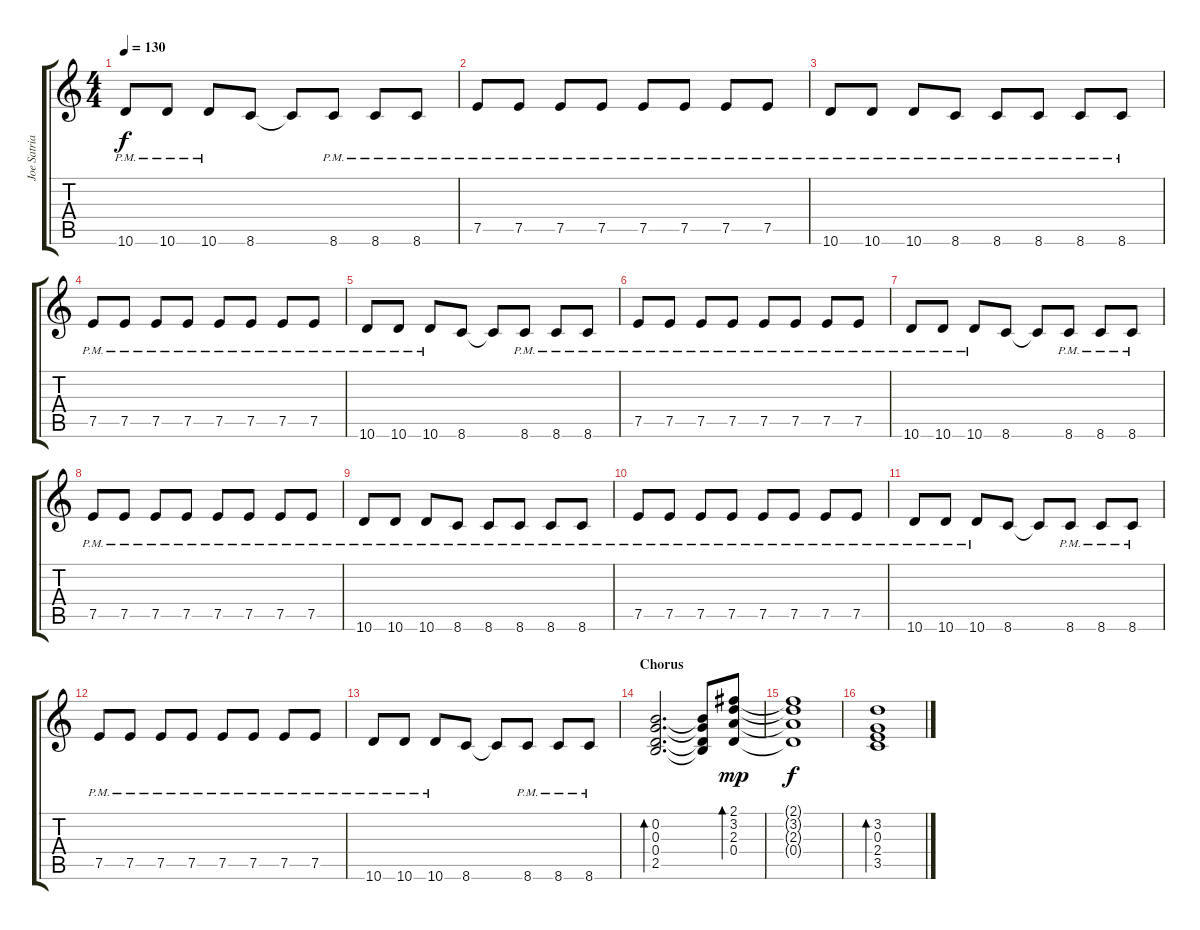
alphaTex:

\track ("Joe Satriani" "Joe Satria") {instrument overdrivenguitar}
\staff {score tabs}
\tuning (E4 B3 G3 D3 A2 E2) {hide}
\ts (4 4)
\tempo 130
\clef g2
\ks c
10.6{pm}.8{dy f} 10.6{pm}.8 10.6{pm}.8 8.6.8 8.6{t}.8 8.6{pm}.8 8.6{pm}.8 8.6{pm}.8 |
7.5{pm}.8 7.5{pm}.8 7.5{pm}.8 7.5{pm}.8 7.5{pm}.8 7.5{pm}.8 7.5{pm}.8 7.5{pm}.8 |
10.6{pm}.8 10.6{pm}.8 10.6{pm}.8 8.6{pm}.8 8.6{pm}.8 8.6{pm}.8 8.6{pm}.8 8.6{pm}.8 |
7.5{pm}.8 7.5{pm}.8 7.5{pm}.8 7.5{pm}.8 7.5{pm}.8 7.5{pm}.8 7.5{pm}.8 7.5{pm}.8 |
10.6{pm}.8 10.6{pm}.8 10.6{pm}.8 8.6.8 8.6{t}.8 8.6{pm}.8 8.6{pm}.8 8.6{pm}.8 |
7.5{pm}.8 7.5{pm}.8 7.5{pm}.8 7.5{pm}.8 7.5{pm}.8 7.5{pm}.8 7.5{pm}.8 7.5{pm}.8 |
10.6{pm}.8 10.6{pm}.8 10.6{pm}.8 8.6.8 8.6{t}.8 8.6{pm}.8 8.6{pm}.8 8.6{pm}.8 |
7.5{pm}.8 7.5{pm}.8 7.5{pm}.8 7.5{pm}.8 7.5{pm}.8 7.5{pm}.8 7.5{pm}.8 7.5{pm}.8 |
10.6{pm}.8 10.6{pm}.8 10.6{pm}.8 8.6{pm}.8 8.6{pm}.8 8.6{pm}.8 8.6{pm}.8 8.6{pm}.8 |
7.5{pm}.8 7.5{pm}.8 7.5{pm}.8 7.5{pm}.8 7.5{pm}.8 7.5{pm}.8 7.5{pm}.8 7.5{pm}.8 |
10.6{pm}.8 10.6{pm}.8 10.6{pm}.8 8.6.8 8.6{t}.8 8.6{pm}.8 8.6{pm}.8 8.6{pm}.8 |
7.5{pm}.8 7.5{pm}.8 7.5{pm}.8 7.5{pm}.8 7.5{pm}.8 7.5{pm}.8 7.5{pm}.8 7.5{pm}.8 |
10.6{pm}.8 10.6{pm}.8 10.6{pm}.8 8.6.8 8.6{t}.8 8.6{pm}.8 8.6{pm}.8 8.6{pm}.8 |
\section ("" "Chorus")
(0.2 0.3 0.4 2.5).2{d bd 60 volume 12} (0.2{t} 0.3{t} 0.4{t} 2.5{t}).8 (2.1 3.2 2.3 0.4).8{bd 60 dy mp} |
(2.1{t} 3.2{t} 2.3{t} 0.4{t}).1{dy f} |
(3.2 0.3 2.4 3.5).1{bd 30}
